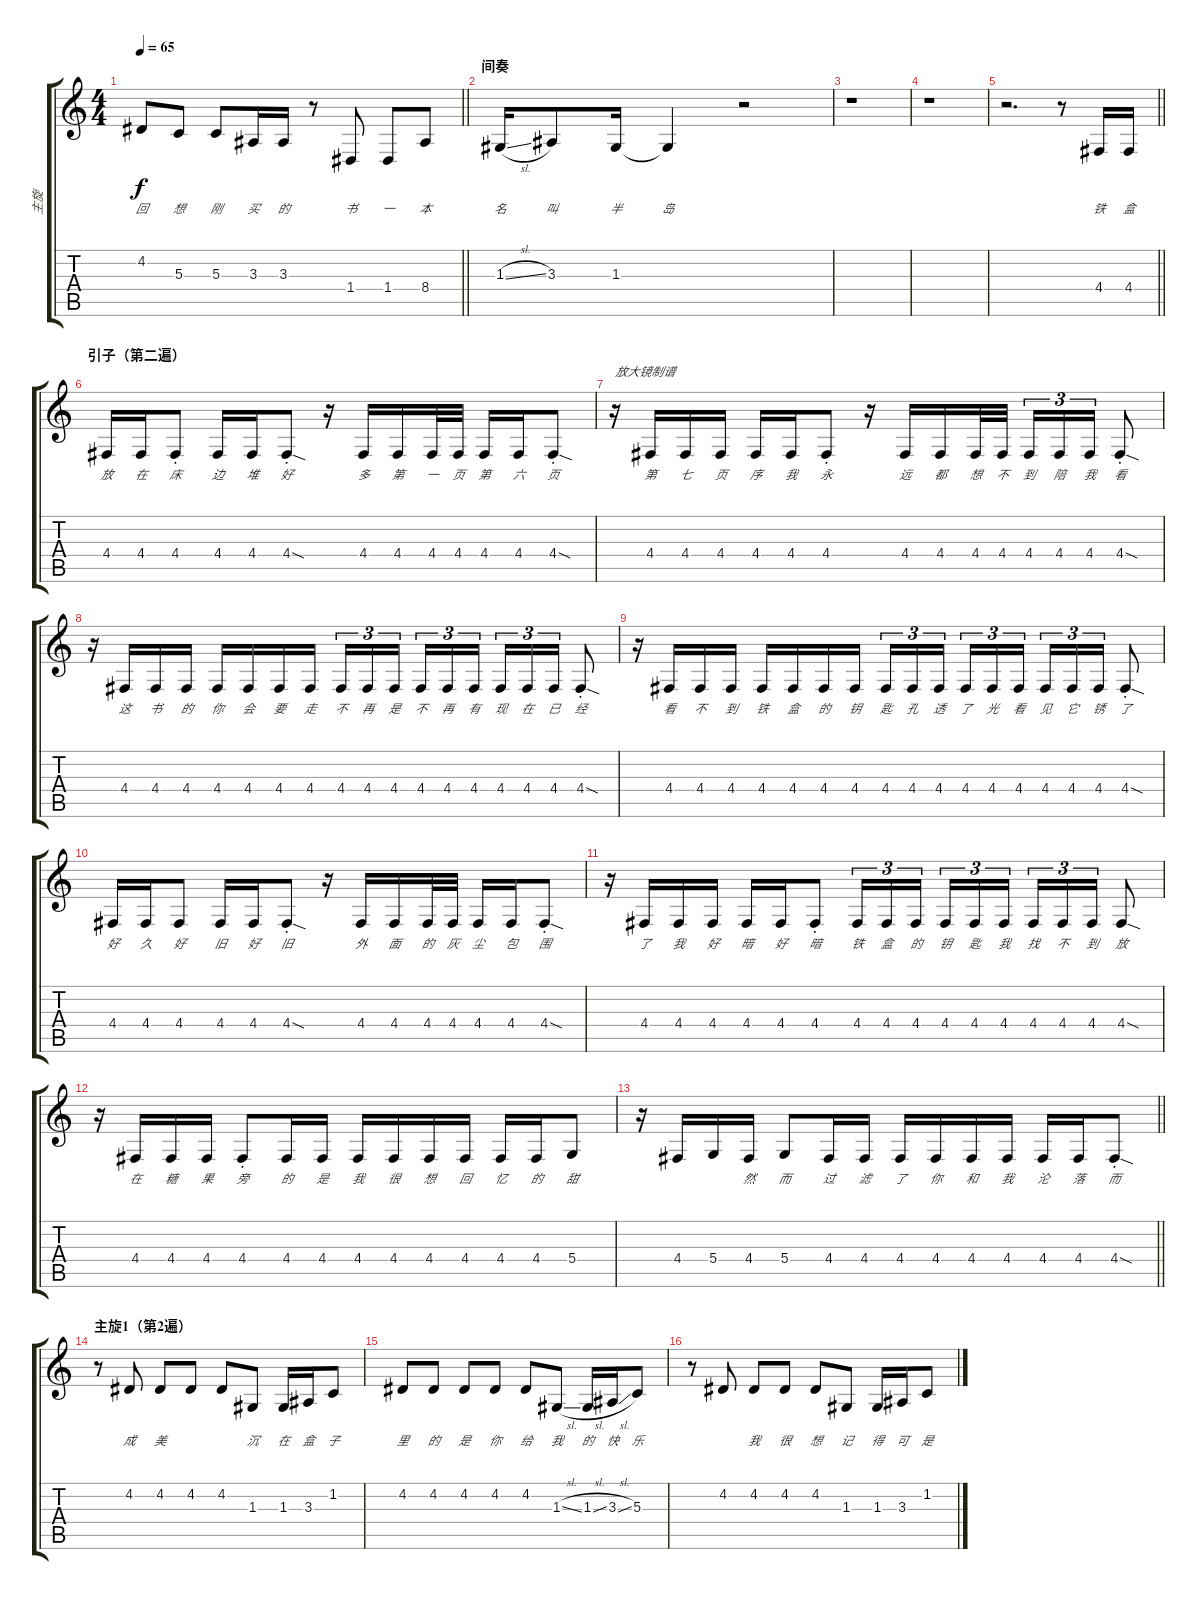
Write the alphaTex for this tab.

\track ("主旋" "主旋") {instrument violin}
\staff {score tabs}
\tuning (E4 B3 G3 D3 A2 E2) {hide}
\ts (4 4)
\tempo 65
\clef g2
\barLineRight lightlight
\ks c
4.2.8{lyrics (0 "回") lyrics (1 "") lyrics (2 "") lyrics (3 "") lyrics (4 "") dy f} 5.3.8{lyrics (0 "想") lyrics (1 "") lyrics (2 "") lyrics (3 "") lyrics (4 "")} 5.3.8{lyrics (0 "刚") lyrics (1 "") lyrics (2 "") lyrics (3 "") lyrics (4 "")} 3.3.16{lyrics (0 "买") lyrics (1 "") lyrics (2 "") lyrics (3 "") lyrics (4 "")} 3.3.16{lyrics (0 "的") lyrics (1 "") lyrics (2 "") lyrics (3 "") lyrics (4 "")} r.8 1.4.8{lyrics (0 "书") lyrics (1 "") lyrics (2 "") lyrics (3 "") lyrics (4 "")} 1.4.8{lyrics (0 "一") lyrics (1 "") lyrics (2 "") lyrics (3 "") lyrics (4 "")} 8.4.8{lyrics (0 "本") lyrics (1 "") lyrics (2 "") lyrics (3 "") lyrics (4 "")} |
\section ("" "间奏")
1.3{sl}.16{lyrics (0 "名") lyrics (1 "") lyrics (2 "") lyrics (3 "") lyrics (4 "")} 3.3.8{lyrics (0 "叫") lyrics (1 "") lyrics (2 "") lyrics (3 "") lyrics (4 "")} 1.3.16{lyrics (0 "半") lyrics (1 "") lyrics (2 "") lyrics (3 "") lyrics (4 "")} 1.3{t}.4{lyrics (0 "岛") lyrics (1 "") lyrics (2 "") lyrics (3 "") lyrics (4 "")} r.2 |
r.1 |
r.1 |
\barLineRight lightlight
r.2{d} r.8 4.4.16{lyrics (0 "铁") lyrics (1 "") lyrics (2 "") lyrics (3 "") lyrics (4 "")} 4.4.16{lyrics (0 "盒") lyrics (1 "") lyrics (2 "") lyrics (3 "") lyrics (4 "")} |
\section ("" "引子（第二遍）")
4.4.16{lyrics (0 "放") lyrics (1 "") lyrics (2 "") lyrics (3 "") lyrics (4 "")} 4.4.16{lyrics (0 "在") lyrics (1 "") lyrics (2 "") lyrics (3 "") lyrics (4 "")} 4.4{st}.8{lyrics (0 "床") lyrics (1 "") lyrics (2 "") lyrics (3 "") lyrics (4 "")} 4.4.16{lyrics (0 "边") lyrics (1 "") lyrics (2 "") lyrics (3 "") lyrics (4 "")} 4.4.16{lyrics (0 "堆") lyrics (1 "") lyrics (2 "") lyrics (3 "") lyrics (4 "")} 4.4{sod st}.8{lyrics (0 "好") lyrics (1 "") lyrics (2 "") lyrics (3 "") lyrics (4 "")} r.16 4.4.16{lyrics (0 "多") lyrics (1 "") lyrics (2 "") lyrics (3 "") lyrics (4 "")} 4.4.16{lyrics (0 "第") lyrics (1 "") lyrics (2 "") lyrics (3 "") lyrics (4 "")} 4.4.32{lyrics (0 "一") lyrics (1 "") lyrics (2 "") lyrics (3 "") lyrics (4 "")} 4.4.32{lyrics (0 "页") lyrics (1 "") lyrics (2 "") lyrics (3 "") lyrics (4 "")} 4.4.16{lyrics (0 "第") lyrics (1 "") lyrics (2 "") lyrics (3 "") lyrics (4 "")} 4.4.16{lyrics (0 "六") lyrics (1 "") lyrics (2 "") lyrics (3 "") lyrics (4 "")} 4.4{sod st}.8{lyrics (0 "页") lyrics (1 "") lyrics (2 "") lyrics (3 "") lyrics (4 "")} |
r.16{txt "放大镜制谱"} 4.4.16{lyrics (0 "第") lyrics (1 "") lyrics (2 "") lyrics (3 "") lyrics (4 "")} 4.4.16{lyrics (0 "七") lyrics (1 "") lyrics (2 "") lyrics (3 "") lyrics (4 "")} 4.4.16{lyrics (0 "页") lyrics (1 "") lyrics (2 "") lyrics (3 "") lyrics (4 "")} 4.4.16{lyrics (0 "序") lyrics (1 "") lyrics (2 "") lyrics (3 "") lyrics (4 "")} 4.4.16{lyrics (0 "我") lyrics (1 "") lyrics (2 "") lyrics (3 "") lyrics (4 "")} 4.4{st}.8{lyrics (0 "永") lyrics (1 "") lyrics (2 "") lyrics (3 "") lyrics (4 "")} r.16 4.4.16{lyrics (0 "远") lyrics (1 "") lyrics (2 "") lyrics (3 "") lyrics (4 "")} 4.4.16{lyrics (0 "都") lyrics (1 "") lyrics (2 "") lyrics (3 "") lyrics (4 "")} 4.4.32{lyrics (0 "想") lyrics (1 "") lyrics (2 "") lyrics (3 "") lyrics (4 "")} 4.4.32{lyrics (0 "不") lyrics (1 "") lyrics (2 "") lyrics (3 "") lyrics (4 "")} 4.4.16{tu (3 2) lyrics (0 "到") lyrics (1 "") lyrics (2 "") lyrics (3 "") lyrics (4 "")} 4.4.16{tu (3 2) lyrics (0 "陪") lyrics (1 "") lyrics (2 "") lyrics (3 "") lyrics (4 "")} 4.4.16{tu (3 2) lyrics (0 "我") lyrics (1 "") lyrics (2 "") lyrics (3 "") lyrics (4 "")} 4.4{sod st}.8{lyrics (0 "看") lyrics (1 "") lyrics (2 "") lyrics (3 "") lyrics (4 "")} |
r.16 4.4.16{lyrics (0 "这") lyrics (1 "") lyrics (2 "") lyrics (3 "") lyrics (4 "")} 4.4.16{lyrics (0 "书") lyrics (1 "") lyrics (2 "") lyrics (3 "") lyrics (4 "")} 4.4.16{lyrics (0 "的") lyrics (1 "") lyrics (2 "") lyrics (3 "") lyrics (4 "")} 4.4.16{lyrics (0 "你") lyrics (1 "") lyrics (2 "") lyrics (3 "") lyrics (4 "")} 4.4.16{lyrics (0 "会") lyrics (1 "") lyrics (2 "") lyrics (3 "") lyrics (4 "")} 4.4.16{lyrics (0 "要") lyrics (1 "") lyrics (2 "") lyrics (3 "") lyrics (4 "")} 4.4.16{lyrics (0 "走") lyrics (1 "") lyrics (2 "") lyrics (3 "") lyrics (4 "")} 4.4.16{tu (3 2) lyrics (0 "不") lyrics (1 "") lyrics (2 "") lyrics (3 "") lyrics (4 "")} 4.4.16{tu (3 2) lyrics (0 "再") lyrics (1 "") lyrics (2 "") lyrics (3 "") lyrics (4 "")} 4.4.16{tu (3 2) lyrics (0 "是") lyrics (1 "") lyrics (2 "") lyrics (3 "") lyrics (4 "") beam splitsecondary} 4.4.16{tu (3 2) lyrics (0 "不") lyrics (1 "") lyrics (2 "") lyrics (3 "") lyrics (4 "")} 4.4.16{tu (3 2) lyrics (0 "再") lyrics (1 "") lyrics (2 "") lyrics (3 "") lyrics (4 "")} 4.4.16{tu (3 2) lyrics (0 "有") lyrics (1 "") lyrics (2 "") lyrics (3 "") lyrics (4 "")} 4.4.16{tu (3 2) lyrics (0 "现") lyrics (1 "") lyrics (2 "") lyrics (3 "") lyrics (4 "")} 4.4.16{tu (3 2) lyrics (0 "在") lyrics (1 "") lyrics (2 "") lyrics (3 "") lyrics (4 "")} 4.4.16{tu (3 2) lyrics (0 "已") lyrics (1 "") lyrics (2 "") lyrics (3 "") lyrics (4 "")} 4.4{sod st}.8{lyrics (0 "经") lyrics (1 "") lyrics (2 "") lyrics (3 "") lyrics (4 "")} |
r.16 4.4.16{lyrics (0 "看") lyrics (1 "") lyrics (2 "") lyrics (3 "") lyrics (4 "")} 4.4.16{lyrics (0 "不") lyrics (1 "") lyrics (2 "") lyrics (3 "") lyrics (4 "")} 4.4.16{lyrics (0 "到") lyrics (1 "") lyrics (2 "") lyrics (3 "") lyrics (4 "")} 4.4.16{lyrics (0 "铁") lyrics (1 "") lyrics (2 "") lyrics (3 "") lyrics (4 "")} 4.4.16{lyrics (0 "盒") lyrics (1 "") lyrics (2 "") lyrics (3 "") lyrics (4 "")} 4.4.16{lyrics (0 "的") lyrics (1 "") lyrics (2 "") lyrics (3 "") lyrics (4 "")} 4.4.16{lyrics (0 "钥") lyrics (1 "") lyrics (2 "") lyrics (3 "") lyrics (4 "")} 4.4.16{tu (3 2) lyrics (0 "匙") lyrics (1 "") lyrics (2 "") lyrics (3 "") lyrics (4 "")} 4.4.16{tu (3 2) lyrics (0 "孔") lyrics (1 "") lyrics (2 "") lyrics (3 "") lyrics (4 "")} 4.4.16{tu (3 2) lyrics (0 "透") lyrics (1 "") lyrics (2 "") lyrics (3 "") lyrics (4 "") beam splitsecondary} 4.4.16{tu (3 2) lyrics (0 "了") lyrics (1 "") lyrics (2 "") lyrics (3 "") lyrics (4 "")} 4.4.16{tu (3 2) lyrics (0 "光") lyrics (1 "") lyrics (2 "") lyrics (3 "") lyrics (4 "")} 4.4.16{tu (3 2) lyrics (0 "看") lyrics (1 "") lyrics (2 "") lyrics (3 "") lyrics (4 "")} 4.4.16{tu (3 2) lyrics (0 "见") lyrics (1 "") lyrics (2 "") lyrics (3 "") lyrics (4 "")} 4.4.16{tu (3 2) lyrics (0 "它") lyrics (1 "") lyrics (2 "") lyrics (3 "") lyrics (4 "")} 4.4.16{tu (3 2) lyrics (0 "锈") lyrics (1 "") lyrics (2 "") lyrics (3 "") lyrics (4 "")} 4.4{sod st}.8{lyrics (0 "了") lyrics (1 "") lyrics (2 "") lyrics (3 "") lyrics (4 "")} |
4.4.16{lyrics (0 "好") lyrics (1 "") lyrics (2 "") lyrics (3 "") lyrics (4 "")} 4.4.16{lyrics (0 "久") lyrics (1 "") lyrics (2 "") lyrics (3 "") lyrics (4 "")} 4.4.8{lyrics (0 "好") lyrics (1 "") lyrics (2 "") lyrics (3 "") lyrics (4 "")} 4.4.16{lyrics (0 "旧") lyrics (1 "") lyrics (2 "") lyrics (3 "") lyrics (4 "")} 4.4.16{lyrics (0 "好") lyrics (1 "") lyrics (2 "") lyrics (3 "") lyrics (4 "")} 4.4{sod st}.8{lyrics (0 "旧") lyrics (1 "") lyrics (2 "") lyrics (3 "") lyrics (4 "")} r.16 4.4.16{lyrics (0 "外") lyrics (1 "") lyrics (2 "") lyrics (3 "") lyrics (4 "")} 4.4.16{lyrics (0 "面") lyrics (1 "") lyrics (2 "") lyrics (3 "") lyrics (4 "")} 4.4.32{lyrics (0 "的") lyrics (1 "") lyrics (2 "") lyrics (3 "") lyrics (4 "")} 4.4.32{lyrics (0 "灰") lyrics (1 "") lyrics (2 "") lyrics (3 "") lyrics (4 "")} 4.4.16{lyrics (0 "尘") lyrics (1 "") lyrics (2 "") lyrics (3 "") lyrics (4 "")} 4.4.16{lyrics (0 "包") lyrics (1 "") lyrics (2 "") lyrics (3 "") lyrics (4 "")} 4.4{sod st}.8{lyrics (0 "围") lyrics (1 "") lyrics (2 "") lyrics (3 "") lyrics (4 "")} |
r.16 4.4.16{lyrics (0 "了") lyrics (1 "") lyrics (2 "") lyrics (3 "") lyrics (4 "")} 4.4.16{lyrics (0 "我") lyrics (1 "") lyrics (2 "") lyrics (3 "") lyrics (4 "")} 4.4.16{lyrics (0 "好") lyrics (1 "") lyrics (2 "") lyrics (3 "") lyrics (4 "")} 4.4.16{lyrics (0 "暗") lyrics (1 "") lyrics (2 "") lyrics (3 "") lyrics (4 "")} 4.4.16{lyrics (0 "好") lyrics (1 "") lyrics (2 "") lyrics (3 "") lyrics (4 "")} 4.4{st}.8{lyrics (0 "暗") lyrics (1 "") lyrics (2 "") lyrics (3 "") lyrics (4 "")} 4.4.16{tu (3 2) lyrics (0 "铁") lyrics (1 "") lyrics (2 "") lyrics (3 "") lyrics (4 "")} 4.4.16{tu (3 2) lyrics (0 "盒") lyrics (1 "") lyrics (2 "") lyrics (3 "") lyrics (4 "")} 4.4.16{tu (3 2) lyrics (0 "的") lyrics (1 "") lyrics (2 "") lyrics (3 "") lyrics (4 "") beam splitsecondary} 4.4.16{tu (3 2) lyrics (0 "钥") lyrics (1 "") lyrics (2 "") lyrics (3 "") lyrics (4 "")} 4.4.16{tu (3 2) lyrics (0 "匙") lyrics (1 "") lyrics (2 "") lyrics (3 "") lyrics (4 "")} 4.4.16{tu (3 2) lyrics (0 "我") lyrics (1 "") lyrics (2 "") lyrics (3 "") lyrics (4 "")} 4.4.16{tu (3 2) lyrics (0 "找") lyrics (1 "") lyrics (2 "") lyrics (3 "") lyrics (4 "")} 4.4.16{tu (3 2) lyrics (0 "不") lyrics (1 "") lyrics (2 "") lyrics (3 "") lyrics (4 "")} 4.4.16{tu (3 2) lyrics (0 "到") lyrics (1 "") lyrics (2 "") lyrics (3 "") lyrics (4 "")} 4.4{sod}.8{lyrics (0 "放") lyrics (1 "") lyrics (2 "") lyrics (3 "") lyrics (4 "")} |
r.16 4.4.16{lyrics (0 "在") lyrics (1 "") lyrics (2 "") lyrics (3 "") lyrics (4 "")} 4.4.16{lyrics (0 "糖") lyrics (1 "") lyrics (2 "") lyrics (3 "") lyrics (4 "")} 4.4.16{lyrics (0 "果") lyrics (1 "") lyrics (2 "") lyrics (3 "") lyrics (4 "")} 4.4{st}.8{lyrics (0 "旁") lyrics (1 "") lyrics (2 "") lyrics (3 "") lyrics (4 "")} 4.4.16{lyrics (0 "的") lyrics (1 "") lyrics (2 "") lyrics (3 "") lyrics (4 "")} 4.4.16{lyrics (0 "是") lyrics (1 "") lyrics (2 "") lyrics (3 "") lyrics (4 "")} 4.4.16{lyrics (0 "我") lyrics (1 "") lyrics (2 "") lyrics (3 "") lyrics (4 "")} 4.4.16{lyrics (0 "很") lyrics (1 "") lyrics (2 "") lyrics (3 "") lyrics (4 "")} 4.4.16{lyrics (0 "想") lyrics (1 "") lyrics (2 "") lyrics (3 "") lyrics (4 "")} 4.4.16{lyrics (0 "回") lyrics (1 "") lyrics (2 "") lyrics (3 "") lyrics (4 "")} 4.4.16{lyrics (0 "忆") lyrics (1 "") lyrics (2 "") lyrics (3 "") lyrics (4 "")} 4.4.16{lyrics (0 "的") lyrics (1 "") lyrics (2 "") lyrics (3 "") lyrics (4 "")} 5.4.8{lyrics (0 "甜") lyrics (1 "") lyrics (2 "") lyrics (3 "") lyrics (4 "")} |
\barLineRight lightlight
r.16 4.4.16{lyrics (0 "") lyrics (1 "") lyrics (2 "") lyrics (3 "") lyrics (4 "")} 5.4.16{lyrics (0 "") lyrics (1 "") lyrics (2 "") lyrics (3 "") lyrics (4 "")} 4.4.16{lyrics (0 "然") lyrics (1 "") lyrics (2 "") lyrics (3 "") lyrics (4 "")} 5.4.8{lyrics (0 "而") lyrics (1 "") lyrics (2 "") lyrics (3 "") lyrics (4 "")} 4.4.16{lyrics (0 "过") lyrics (1 "") lyrics (2 "") lyrics (3 "") lyrics (4 "")} 4.4.16{lyrics (0 "滤") lyrics (1 "") lyrics (2 "") lyrics (3 "") lyrics (4 "")} 4.4.16{lyrics (0 "了") lyrics (1 "") lyrics (2 "") lyrics (3 "") lyrics (4 "")} 4.4.16{lyrics (0 "你") lyrics (1 "") lyrics (2 "") lyrics (3 "") lyrics (4 "")} 4.4.16{lyrics (0 "和") lyrics (1 "") lyrics (2 "") lyrics (3 "") lyrics (4 "")} 4.4.16{lyrics (0 "我") lyrics (1 "") lyrics (2 "") lyrics (3 "") lyrics (4 "")} 4.4.16{lyrics (0 "沦") lyrics (1 "") lyrics (2 "") lyrics (3 "") lyrics (4 "")} 4.4.16{lyrics (0 "落") lyrics (1 "") lyrics (2 "") lyrics (3 "") lyrics (4 "")} 4.4{sod st}.8{lyrics (0 "而") lyrics (1 "") lyrics (2 "") lyrics (3 "") lyrics (4 "")} |
\section ("" "主旋1（第2遍）")
r.8 4.2.8{lyrics (0 "成") lyrics (1 "") lyrics (2 "") lyrics (3 "") lyrics (4 "")} 4.2.8{lyrics (0 "美") lyrics (1 "") lyrics (2 "") lyrics (3 "") lyrics (4 "")} 4.2.8{lyrics (0 "") lyrics (1 "") lyrics (2 "") lyrics (3 "") lyrics (4 "")} 4.2.8{lyrics (0 "") lyrics (1 "") lyrics (2 "") lyrics (3 "") lyrics (4 "")} 1.3.8{lyrics (0 "沉") lyrics (1 "") lyrics (2 "") lyrics (3 "") lyrics (4 "")} 1.3.16{lyrics (0 "在") lyrics (1 "") lyrics (2 "") lyrics (3 "") lyrics (4 "")} 3.3.16{lyrics (0 "盒") lyrics (1 "") lyrics (2 "") lyrics (3 "") lyrics (4 "")} 1.2.8{lyrics (0 "子") lyrics (1 "") lyrics (2 "") lyrics (3 "") lyrics (4 "")} |
4.2.8{lyrics (0 "里") lyrics (1 "") lyrics (2 "") lyrics (3 "") lyrics (4 "")} 4.2.8{lyrics (0 "的") lyrics (1 "") lyrics (2 "") lyrics (3 "") lyrics (4 "")} 4.2.8{lyrics (0 "是") lyrics (1 "") lyrics (2 "") lyrics (3 "") lyrics (4 "")} 4.2.8{lyrics (0 "你") lyrics (1 "") lyrics (2 "") lyrics (3 "") lyrics (4 "")} 4.2.8{lyrics (0 "给") lyrics (1 "") lyrics (2 "") lyrics (3 "") lyrics (4 "")} 1.3{sl}.8{lyrics (0 "我") lyrics (1 "") lyrics (2 "") lyrics (3 "") lyrics (4 "")} 1.3{sl}.16{lyrics (0 "的") lyrics (1 "") lyrics (2 "") lyrics (3 "") lyrics (4 "")} 3.3{sl}.16{lyrics (0 "快") lyrics (1 "") lyrics (2 "") lyrics (3 "") lyrics (4 "")} 5.3.8{lyrics (0 "乐") lyrics (1 "") lyrics (2 "") lyrics (3 "") lyrics (4 "")} |
r.8 4.2.8{lyrics (0 "") lyrics (1 "") lyrics (2 "") lyrics (3 "") lyrics (4 "")} 4.2.8{lyrics (0 "我") lyrics (1 "") lyrics (2 "") lyrics (3 "") lyrics (4 "")} 4.2.8{lyrics (0 "很") lyrics (1 "") lyrics (2 "") lyrics (3 "") lyrics (4 "")} 4.2.8{lyrics (0 "想") lyrics (1 "") lyrics (2 "") lyrics (3 "") lyrics (4 "")} 1.3.8{lyrics (0 "记") lyrics (1 "") lyrics (2 "") lyrics (3 "") lyrics (4 "")} 1.3.16{lyrics (0 "得") lyrics (1 "") lyrics (2 "") lyrics (3 "") lyrics (4 "")} 3.3.16{lyrics (0 "可") lyrics (1 "") lyrics (2 "") lyrics (3 "") lyrics (4 "")} 1.2.8{lyrics (0 "是") lyrics (1 "") lyrics (2 "") lyrics (3 "") lyrics (4 "")}
